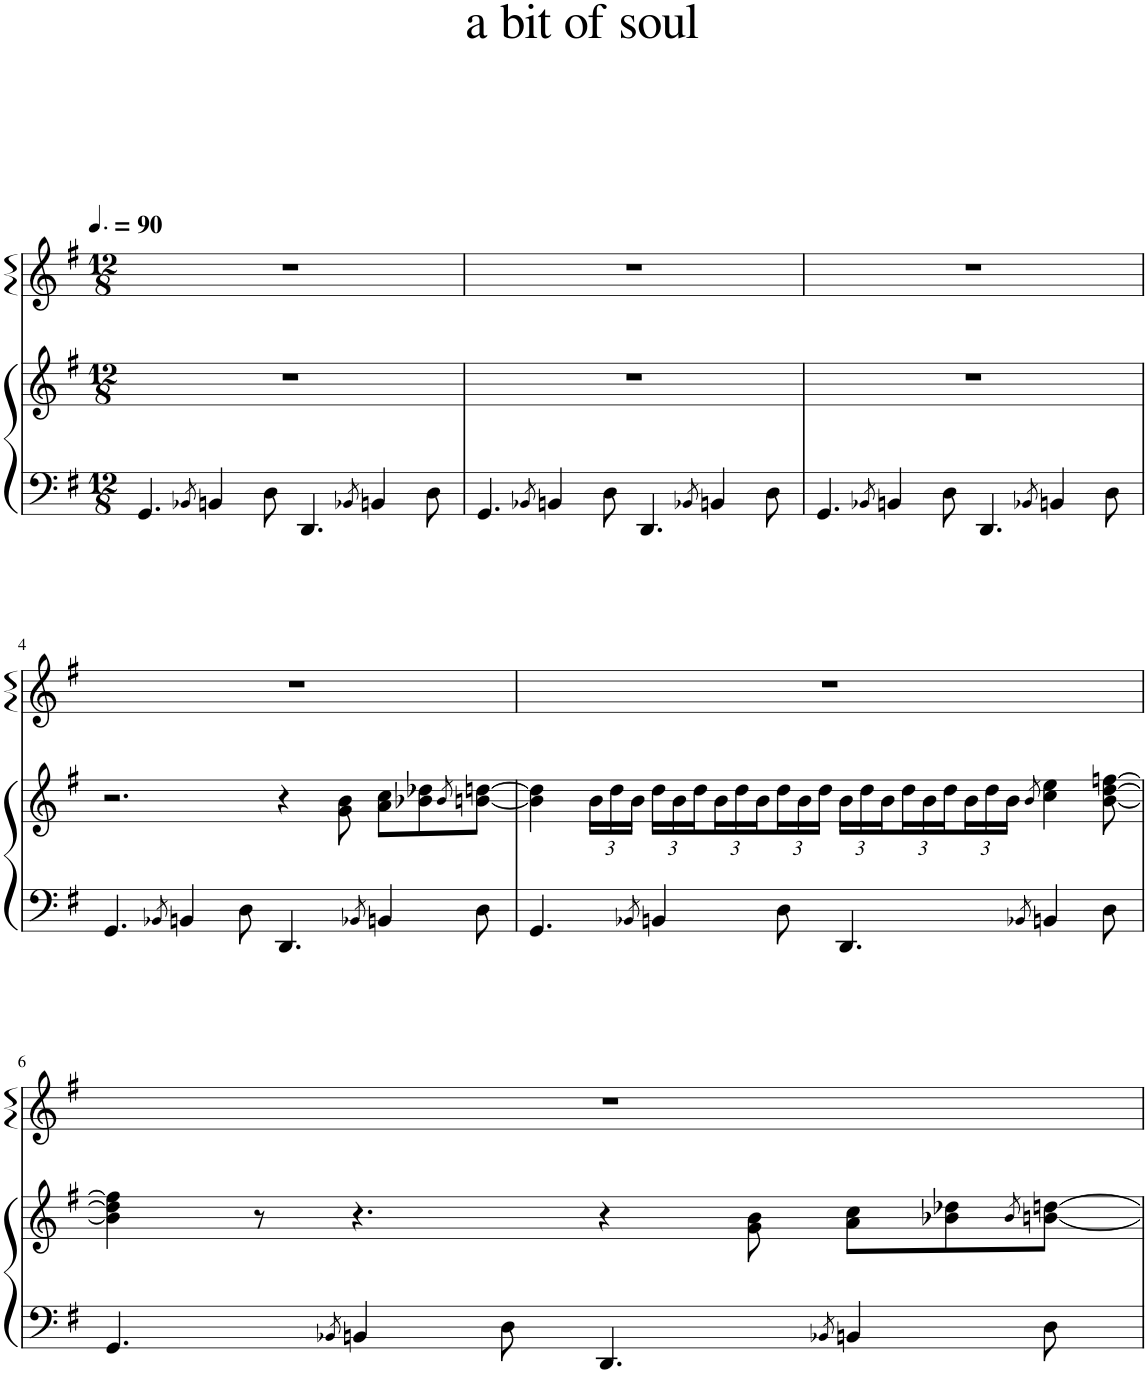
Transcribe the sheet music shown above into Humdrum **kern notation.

**kern	**kern	**kern
*part2	*part2	*part1
*staff3	*staff2	*staff1
*I"Piano	*	*I"Piano
*I'Pno	*	*I'Pno
*clefF4	*clefG2	*clefG2
*k[f#]	*k[f#]	*k[f#]
*M12/8	*M12/8	*M12/8
*MM135	*MM135	*MM135
=1	=1	=1
4.GG/	1.r	1.r
8qBB-X/	.	.
4BBn/	.	.
8D\	.	.
4.DD/	.	.
8qBB-X/	.	.
4BBn/	.	.
8D\	.	.
=2	=2	=2
4.GG/	1.r	1.r
8qBB-X/	.	.
4BBn/	.	.
8D\	.	.
4.DD/	.	.
8qBB-X/	.	.
4BBn/	.	.
8D\	.	.
=3	=3	=3
4.GG/	1.r	1.r
8qBB-X/	.	.
4BBn/	.	.
8D\	.	.
4.DD/	.	.
8qBB-X/	.	.
4BBn/	.	.
8D\	.	.
!!LO:LB:g=z
=4	=4	=4
4.GG/	2.r	1.r
8qBB-X/	.	.
4BBn/	.	.
8D\	.	.
4.DD/	4r	.
.	8g\ 8b\	.
8qBB-X/	.	.
4BBn/	8a\ 8cc\L	.
.	8b-X\ 8dd-X\	.
.	8qb-/	.
8D\	[8bn\ [8ddn\J	.
=5	=5	=5
4.GG/	4b\] 4dd\]	1.r
*	*Xbrackettup	*
.	24b\LL	.
.	24dd\	.
.	24b\JJ	.
8qBB-X/	.	.
4BBn/	24dd\LL	.
.	24b\	.
.	24dd\J	.
.	24b\L	.
.	24dd\	.
.	24b\	.
8D\	24dd\	.
.	24b\	.
.	24dd\JJ	.
4.DD/	24b\LL	.
.	24dd\	.
.	24b\J	.
.	24dd\L	.
.	24b\	.
.	24dd\	.
.	24b\	.
.	24dd\	.
.	24b\JJ	.
8qBB-X/	8qb/	.
4BBn/	4cc\ 4ee\	.
8D\	[8b\ [8dd\ [8ffn\	.
!!LO:LB:g=z
=6	=6	=6
4.GG/	4b\] 4dd\] 4ff\]	1.r
.	8r	.
8qBB-X/	.	.
4BBn/	4.r	.
8D\	.	.
4.DD/	4r	.
.	8g\ 8b\	.
8qBB-X/	.	.
4BBn/	8a\ 8cc\L	.
.	8b-X\ 8dd-X\	.
.	8qb-/	.
8D\	[8bn\ [8ddn\J	.
=	=	=
*-	*-	*-
